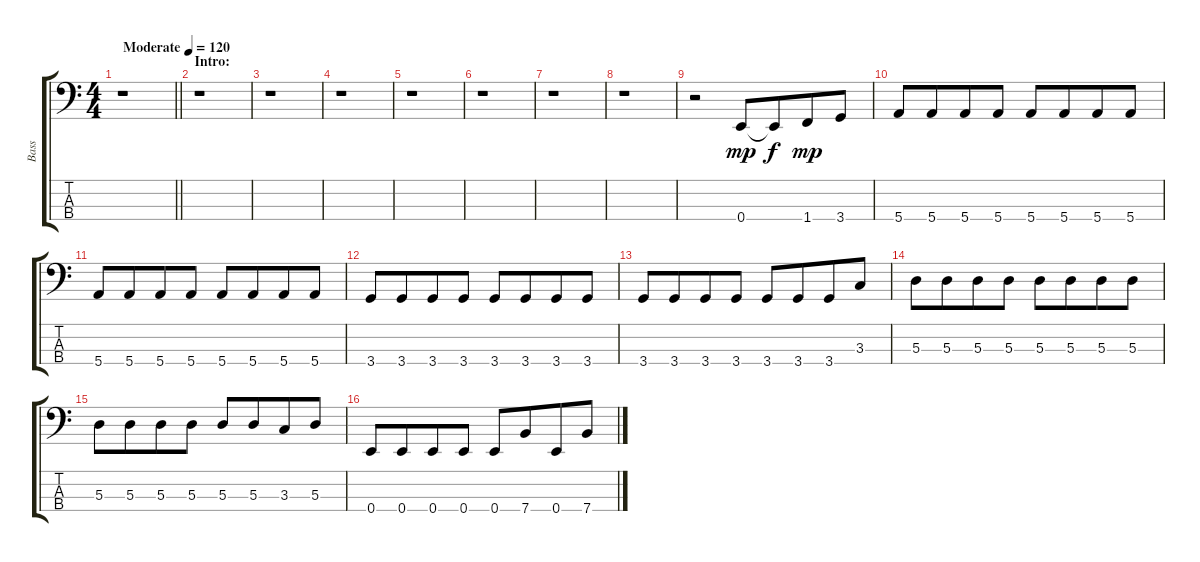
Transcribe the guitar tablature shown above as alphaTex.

\track ("Bass" "Bass") {instrument electricbassfinger}
\staff {score tabs}
\tuning (G2 D2 A1 E1) {hide}
\ts (4 4)
\tempo (120 "Moderate")
\clef f4
\barLineRight lightlight
\ks c
r.1{dy mp instrument electricbassfinger} |
\section ("" "Intro:")
r.1 |
r.1 |
r.1 |
r.1 |
r.1 |
r.1 |
r.1 |
r.2 0.4.8 0.4{t}.8{dy f beam merge} 1.4.8{dy mp} 3.4.8 |
5.4.8 5.4.8{beam merge} 5.4.8 5.4.8 5.4.8 5.4.8{beam merge} 5.4.8 5.4.8 |
5.4.8 5.4.8{beam merge} 5.4.8 5.4.8 5.4.8 5.4.8{beam merge} 5.4.8 5.4.8 |
3.4.8 3.4.8{beam merge} 3.4.8 3.4.8 3.4.8 3.4.8{beam merge} 3.4.8 3.4.8 |
3.4.8 3.4.8{beam merge} 3.4.8 3.4.8 3.4.8 3.4.8{beam merge} 3.4.8 3.3.8 |
5.3.8 5.3.8{beam merge} 5.3.8 5.3.8 5.3.8 5.3.8{beam merge} 5.3.8 5.3.8 |
5.3.8 5.3.8{beam merge} 5.3.8 5.3.8 5.3.8 5.3.8{beam merge} 3.3.8 5.3.8 |
0.4.8 0.4.8{beam merge} 0.4.8 0.4.8 0.4.8 7.4.8{beam merge} 0.4.8 7.4.8
